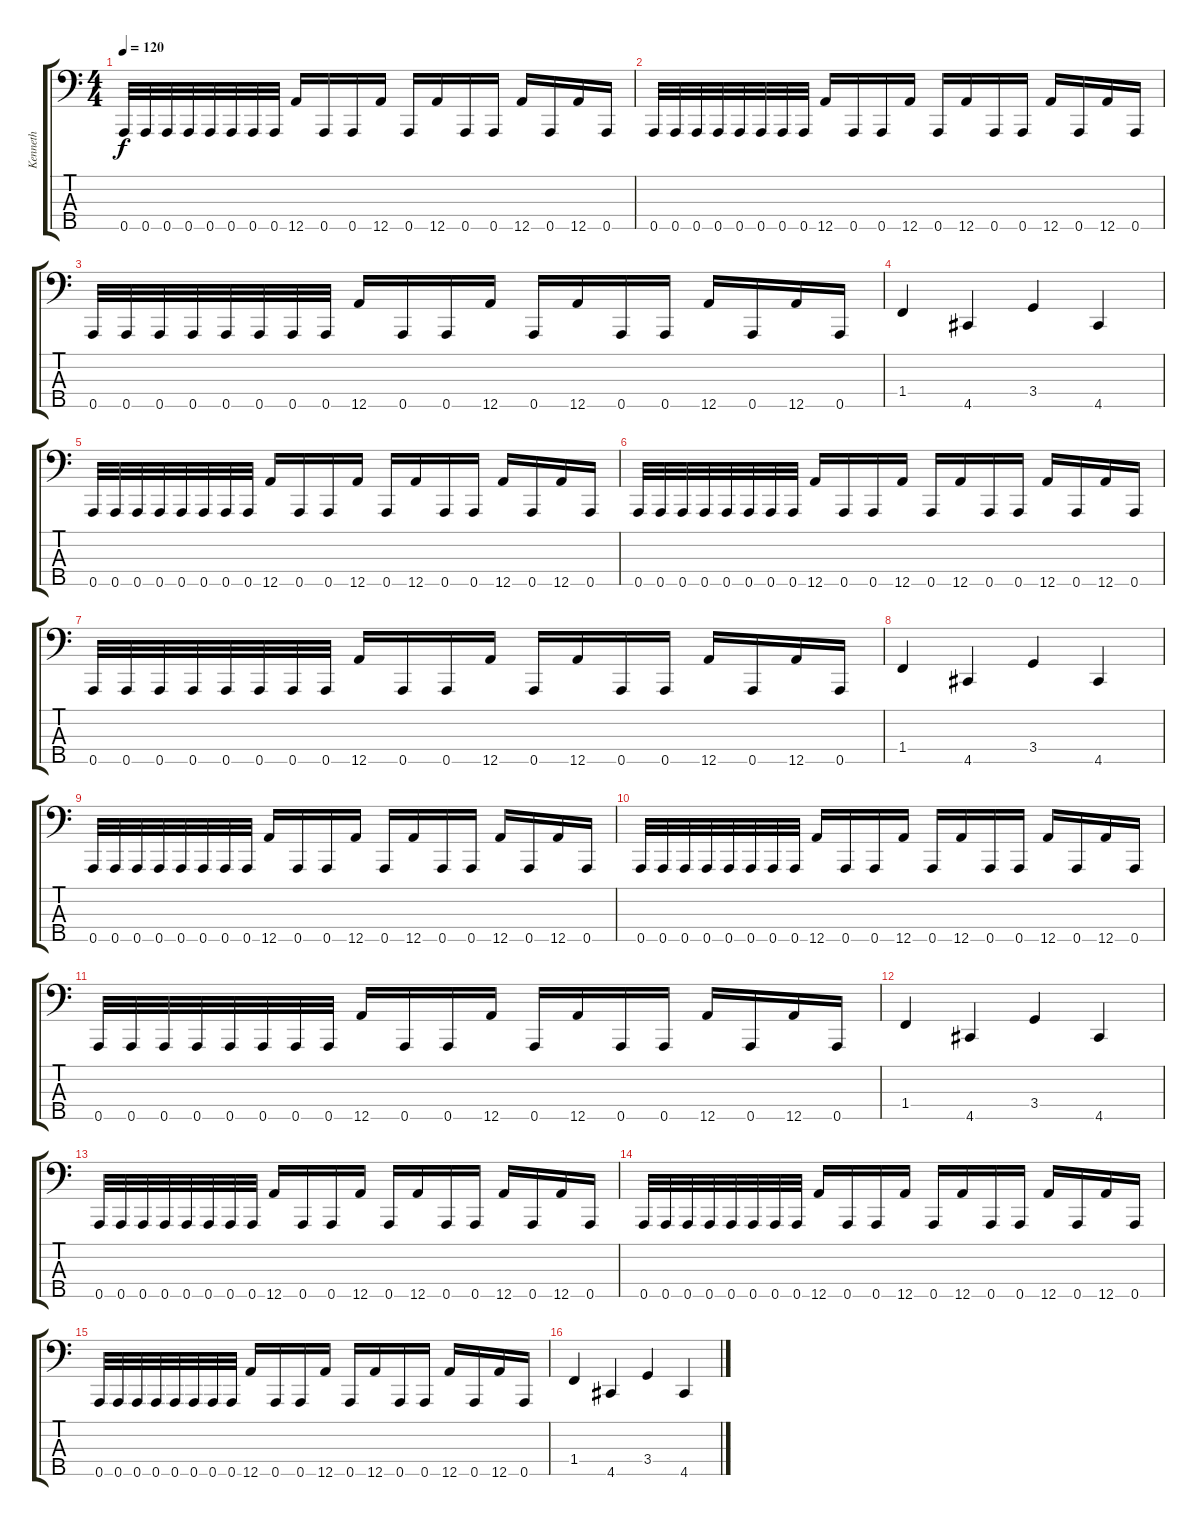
\track ("Kenneth" "Kenneth") {instrument electricbasspick}
\staff {score tabs}
\tuning (G2 D2 A1 E1 A0) {hide}
\ts (4 4)
\tempo 120
\clef f4
\ks c
0.5.32{dy f} 0.5.32 0.5.32 0.5.32 0.5.32 0.5.32 0.5.32 0.5.32 12.5.16 0.5.16 0.5.16 12.5.16 0.5.16 12.5.16 0.5.16 0.5.16 12.5.16 0.5.16 12.5.16 0.5.16 |
0.5.32 0.5.32 0.5.32 0.5.32 0.5.32 0.5.32 0.5.32 0.5.32 12.5.16 0.5.16 0.5.16 12.5.16 0.5.16 12.5.16 0.5.16 0.5.16 12.5.16 0.5.16 12.5.16 0.5.16 |
0.5.32 0.5.32 0.5.32 0.5.32 0.5.32 0.5.32 0.5.32 0.5.32 12.5.16 0.5.16 0.5.16 12.5.16 0.5.16 12.5.16 0.5.16 0.5.16 12.5.16 0.5.16 12.5.16 0.5.16 |
1.4.4 4.5.4 3.4.4 4.5.4 |
0.5.32 0.5.32 0.5.32 0.5.32 0.5.32 0.5.32 0.5.32 0.5.32 12.5.16 0.5.16 0.5.16 12.5.16 0.5.16 12.5.16 0.5.16 0.5.16 12.5.16 0.5.16 12.5.16 0.5.16 |
0.5.32 0.5.32 0.5.32 0.5.32 0.5.32 0.5.32 0.5.32 0.5.32 12.5.16 0.5.16 0.5.16 12.5.16 0.5.16 12.5.16 0.5.16 0.5.16 12.5.16 0.5.16 12.5.16 0.5.16 |
0.5.32 0.5.32 0.5.32 0.5.32 0.5.32 0.5.32 0.5.32 0.5.32 12.5.16 0.5.16 0.5.16 12.5.16 0.5.16 12.5.16 0.5.16 0.5.16 12.5.16 0.5.16 12.5.16 0.5.16 |
1.4.4 4.5.4 3.4.4 4.5.4 |
0.5.32 0.5.32 0.5.32 0.5.32 0.5.32 0.5.32 0.5.32 0.5.32 12.5.16 0.5.16 0.5.16 12.5.16 0.5.16 12.5.16 0.5.16 0.5.16 12.5.16 0.5.16 12.5.16 0.5.16 |
0.5.32 0.5.32 0.5.32 0.5.32 0.5.32 0.5.32 0.5.32 0.5.32 12.5.16 0.5.16 0.5.16 12.5.16 0.5.16 12.5.16 0.5.16 0.5.16 12.5.16 0.5.16 12.5.16 0.5.16 |
0.5.32 0.5.32 0.5.32 0.5.32 0.5.32 0.5.32 0.5.32 0.5.32 12.5.16 0.5.16 0.5.16 12.5.16 0.5.16 12.5.16 0.5.16 0.5.16 12.5.16 0.5.16 12.5.16 0.5.16 |
1.4.4 4.5.4 3.4.4 4.5.4 |
0.5.32 0.5.32 0.5.32 0.5.32 0.5.32 0.5.32 0.5.32 0.5.32 12.5.16 0.5.16 0.5.16 12.5.16 0.5.16 12.5.16 0.5.16 0.5.16 12.5.16 0.5.16 12.5.16 0.5.16 |
0.5.32 0.5.32 0.5.32 0.5.32 0.5.32 0.5.32 0.5.32 0.5.32 12.5.16 0.5.16 0.5.16 12.5.16 0.5.16 12.5.16 0.5.16 0.5.16 12.5.16 0.5.16 12.5.16 0.5.16 |
0.5.32 0.5.32 0.5.32 0.5.32 0.5.32 0.5.32 0.5.32 0.5.32 12.5.16 0.5.16 0.5.16 12.5.16 0.5.16 12.5.16 0.5.16 0.5.16 12.5.16 0.5.16 12.5.16 0.5.16 |
1.4.4 4.5.4 3.4.4 4.5.4
